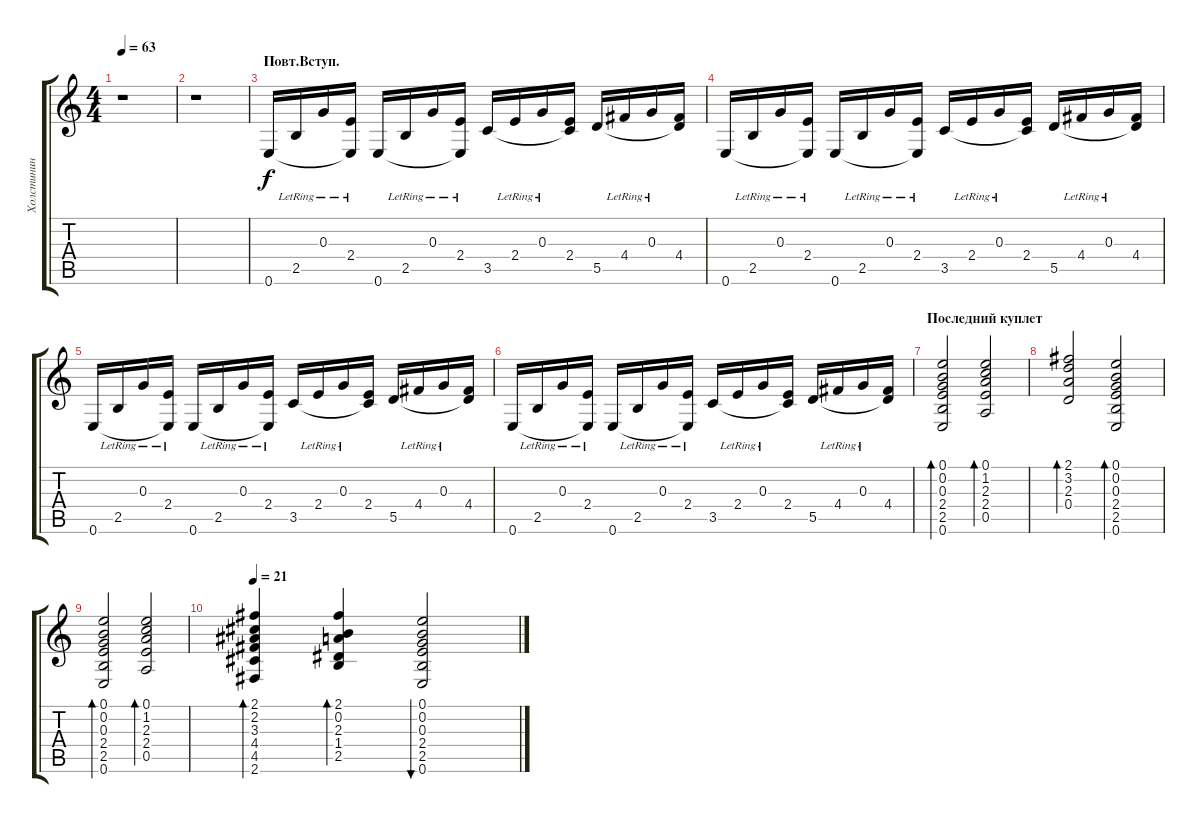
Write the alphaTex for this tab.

\track ("Холстинин" "Холстинин") {instrument acousticguitarsteel}
\staff {score tabs}
\tuning (E4 B3 G3 D3 A2 E2) {hide}
\ts (4 4)
\tempo 63
\clef g2
\ks c
r.1{dy f} |
r.1 |
\section ("" "Повт.Вступ.")
0.6.16 2.5{lr}.16 0.3{lr}.16 (2.4{lr} 0.6{t}).16 0.6.16 2.5{lr}.16 0.3{lr}.16 (2.4{lr} 0.6{t}).16 3.5.16 2.4{lr}.16 0.3{lr}.16 (2.4 3.5{t}).16 5.5.16 4.4{lr}.16 0.3{lr}.16 (4.4 5.5{t}).16 |
0.6.16 2.5{lr}.16 0.3{lr}.16 (2.4{lr} 0.6{t}).16 0.6.16 2.5{lr}.16 0.3{lr}.16 (2.4{lr} 0.6{t}).16 3.5.16 2.4{lr}.16 0.3{lr}.16 (2.4 3.5{t}).16 5.5.16 4.4{lr}.16 0.3{lr}.16 (4.4 5.5{t}).16 |
0.6.16 2.5{lr}.16 0.3{lr}.16 (2.4{lr} 0.6{t}).16 0.6.16 2.5{lr}.16 0.3{lr}.16 (2.4{lr} 0.6{t}).16 3.5.16 2.4{lr}.16 0.3{lr}.16 (2.4 3.5{t}).16 5.5.16 4.4{lr}.16 0.3{lr}.16 (4.4 5.5{t}).16 |
0.6.16 2.5{lr}.16 0.3{lr}.16 (2.4{lr} 0.6{t}).16 0.6.16 2.5{lr}.16 0.3{lr}.16 (2.4{lr} 0.6{t}).16 3.5.16 2.4{lr}.16 0.3{lr}.16 (2.4 3.5{t}).16 5.5.16 4.4{lr}.16 0.3{lr}.16 (4.4 5.5{t}).16 |
\section ("" "Последний куплет")
(0.1 0.2 0.3 2.4 2.5 0.6).2{bd 60} (0.1 1.2 2.3 2.4 0.5).2{bd 60} |
(2.1 3.2 2.3 0.4).2{bd 60} (0.1 0.2 0.3 2.4 2.5 0.6).2{bd 60} |
(0.1 0.2 0.3 2.4 2.5 0.6).2{bd 60} (0.1 1.2 2.3 2.4 0.5).2{bd 60} |
\tempo 21
(2.1 2.2 3.3 4.4 4.5 2.6).4{bd 60} (2.1 0.2 2.3 1.4 2.5).4{bd 60} (0.1 0.2 0.3 2.4 2.5 0.6).2{bu 120}
